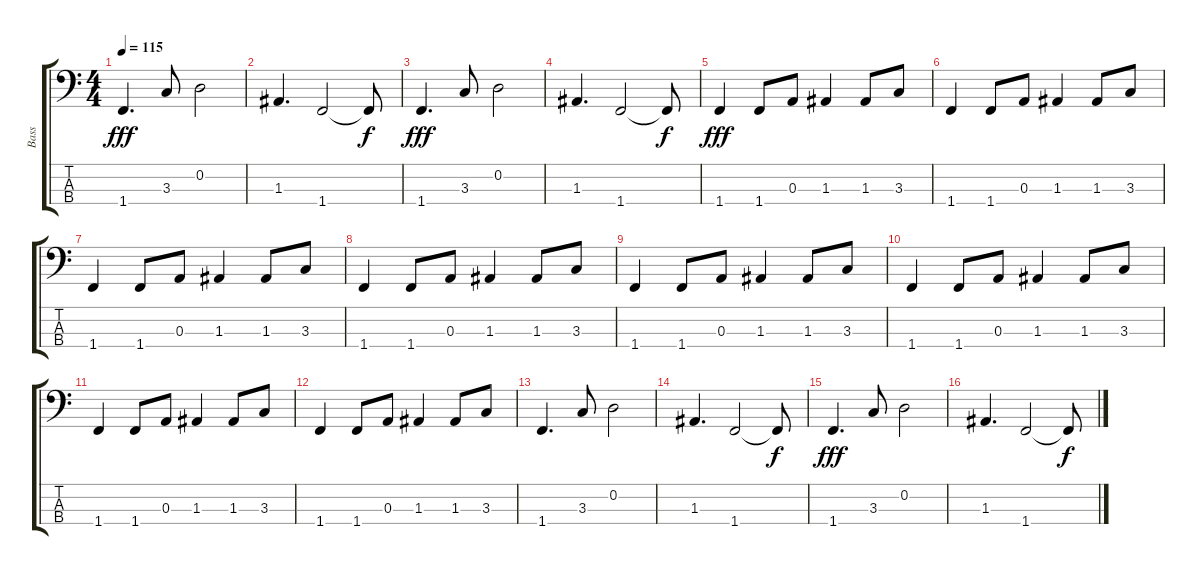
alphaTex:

\track ("Bass" "Bass") {instrument electricbassfinger}
\staff {score tabs}
\tuning (G2 D2 A1 E1) {hide}
\ts (4 4)
\tempo 115
\clef f4
\ks c
1.4.4{d dy fff} 3.3.8 0.2.2 |
1.3.4{d} 1.4.2 1.4{t}.8{dy f} |
1.4.4{d dy fff} 3.3.8 0.2.2 |
1.3.4{d} 1.4.2 1.4{t}.8{dy f} |
1.4.4{dy fff} 1.4.8 0.3.8 1.3.4 1.3.8 3.3.8 |
1.4.4 1.4.8 0.3.8 1.3.4 1.3.8 3.3.8 |
1.4.4 1.4.8 0.3.8 1.3.4 1.3.8 3.3.8 |
1.4.4 1.4.8 0.3.8 1.3.4 1.3.8 3.3.8 |
1.4.4 1.4.8 0.3.8 1.3.4 1.3.8 3.3.8 |
1.4.4 1.4.8 0.3.8 1.3.4 1.3.8 3.3.8 |
1.4.4 1.4.8 0.3.8 1.3.4 1.3.8 3.3.8 |
1.4.4 1.4.8 0.3.8 1.3.4 1.3.8 3.3.8 |
1.4.4{d} 3.3.8 0.2.2 |
1.3.4{d} 1.4.2 1.4{t}.8{dy f} |
1.4.4{d dy fff} 3.3.8 0.2.2 |
1.3.4{d} 1.4.2 1.4{t}.8{dy f}
